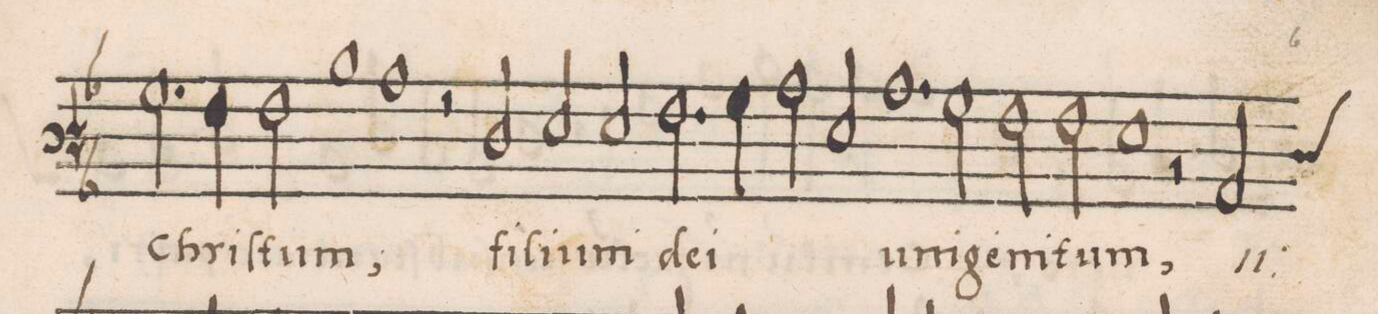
**kern	**text
*I"BASSVS	*
*clefF3	*
*k[b-]	*
*met(C|)	*
*M2/1	*
2.B-\	Chri-
4A\	.
2A\	-ſtum;
=33-	=33-
1d	.
1c	.
=34-	=34-
2r	.
2F/	fi-
2G/	-li-
2G/	-um
=35-	=35-
2.A\	de-
4B-\	-i
2c\	.
2G/	.
=36-	=36-
1.c	u-
2B-\	-ni-
=37-	=37-
2A\	-ge-
2A\	-ni-
1G	-tum,
=38-	=38-
2r	.
*	*ij
*custos:F	*
2C/	u-
*-	*-
